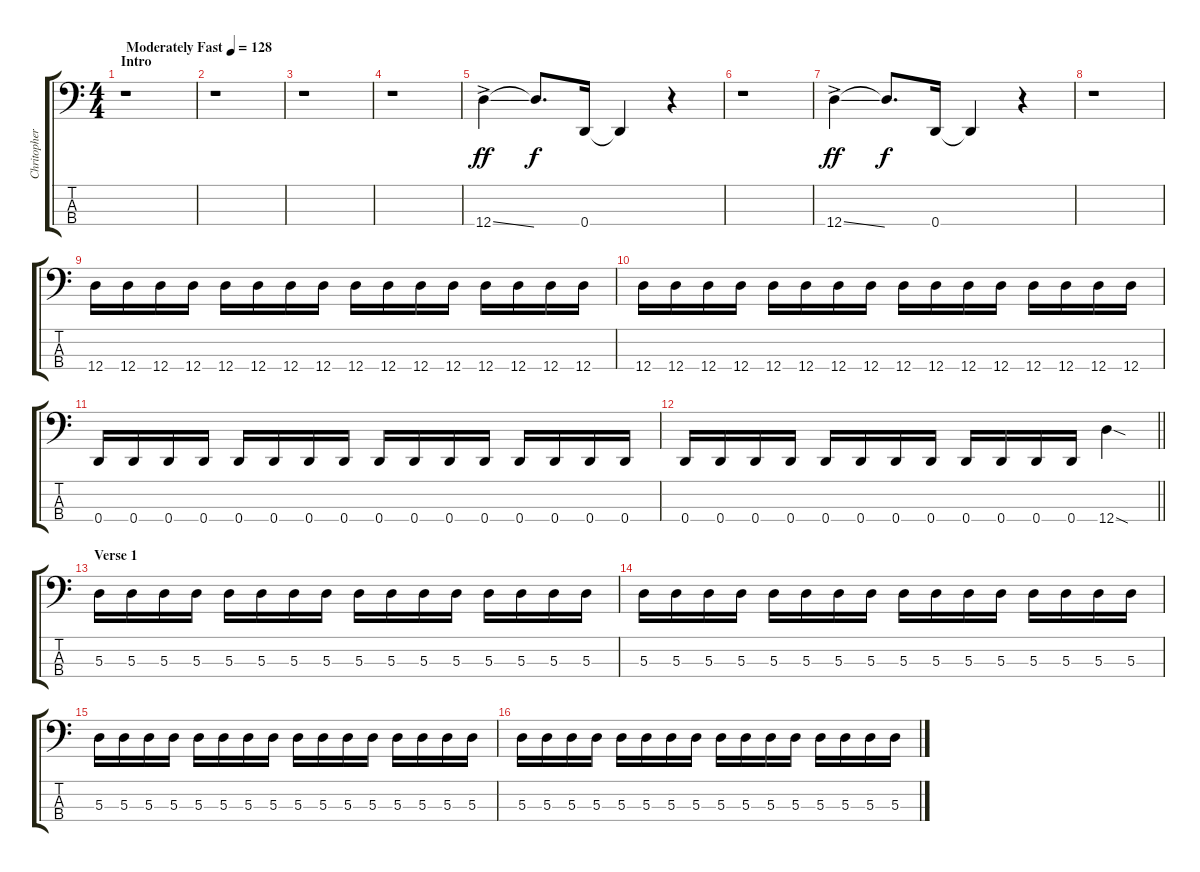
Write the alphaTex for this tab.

\track ("Chritopher Wostenholme (Bass)" "Chritopher") {instrument electricbassfinger}
\staff {score tabs}
\tuning (G2 D2 A1 D1) {hide}
\ts (4 4)
\section ("" "Intro")
\tempo (128 "Moderately Fast")
\clef f4
\ks c
r.1{dy ff instrument electricbassfinger} |
r.1 |
r.1 |
r.1 |
12.4{ss ac}.4 12.4{t}.8{d dy f} 0.4.16 0.4{t}.4 r.4 |
r.1 |
12.4{ss ac}.4{dy ff} 12.4{t}.8{d dy f} 0.4.16 0.4{t}.4 r.4 |
r.1 |
12.4.16 12.4.16 12.4.16 12.4.16 12.4.16 12.4.16 12.4.16 12.4.16 12.4.16 12.4.16 12.4.16 12.4.16 12.4.16 12.4.16 12.4.16 12.4.16 |
12.4.16 12.4.16 12.4.16 12.4.16 12.4.16 12.4.16 12.4.16 12.4.16 12.4.16 12.4.16 12.4.16 12.4.16 12.4.16 12.4.16 12.4.16 12.4.16 |
0.4.16 0.4.16 0.4.16 0.4.16 0.4.16 0.4.16 0.4.16 0.4.16 0.4.16 0.4.16 0.4.16 0.4.16 0.4.16 0.4.16 0.4.16 0.4.16 |
\barLineRight lightlight
0.4.16 0.4.16 0.4.16 0.4.16 0.4.16 0.4.16 0.4.16 0.4.16 0.4.16 0.4.16 0.4.16 0.4.16 12.4{sod}.4 |
\section ("" "Verse 1")
5.3.16 5.3.16 5.3.16 5.3.16 5.3.16 5.3.16 5.3.16 5.3.16 5.3.16 5.3.16 5.3.16 5.3.16 5.3.16 5.3.16 5.3.16 5.3.16 |
5.3.16 5.3.16 5.3.16 5.3.16 5.3.16 5.3.16 5.3.16 5.3.16 5.3.16 5.3.16 5.3.16 5.3.16 5.3.16 5.3.16 5.3.16 5.3.16 |
5.3.16 5.3.16 5.3.16 5.3.16 5.3.16 5.3.16 5.3.16 5.3.16 5.3.16 5.3.16 5.3.16 5.3.16 5.3.16 5.3.16 5.3.16 5.3.16 |
5.3.16 5.3.16 5.3.16 5.3.16 5.3.16 5.3.16 5.3.16 5.3.16 5.3.16 5.3.16 5.3.16 5.3.16 5.3.16 5.3.16 5.3.16 5.3.16
